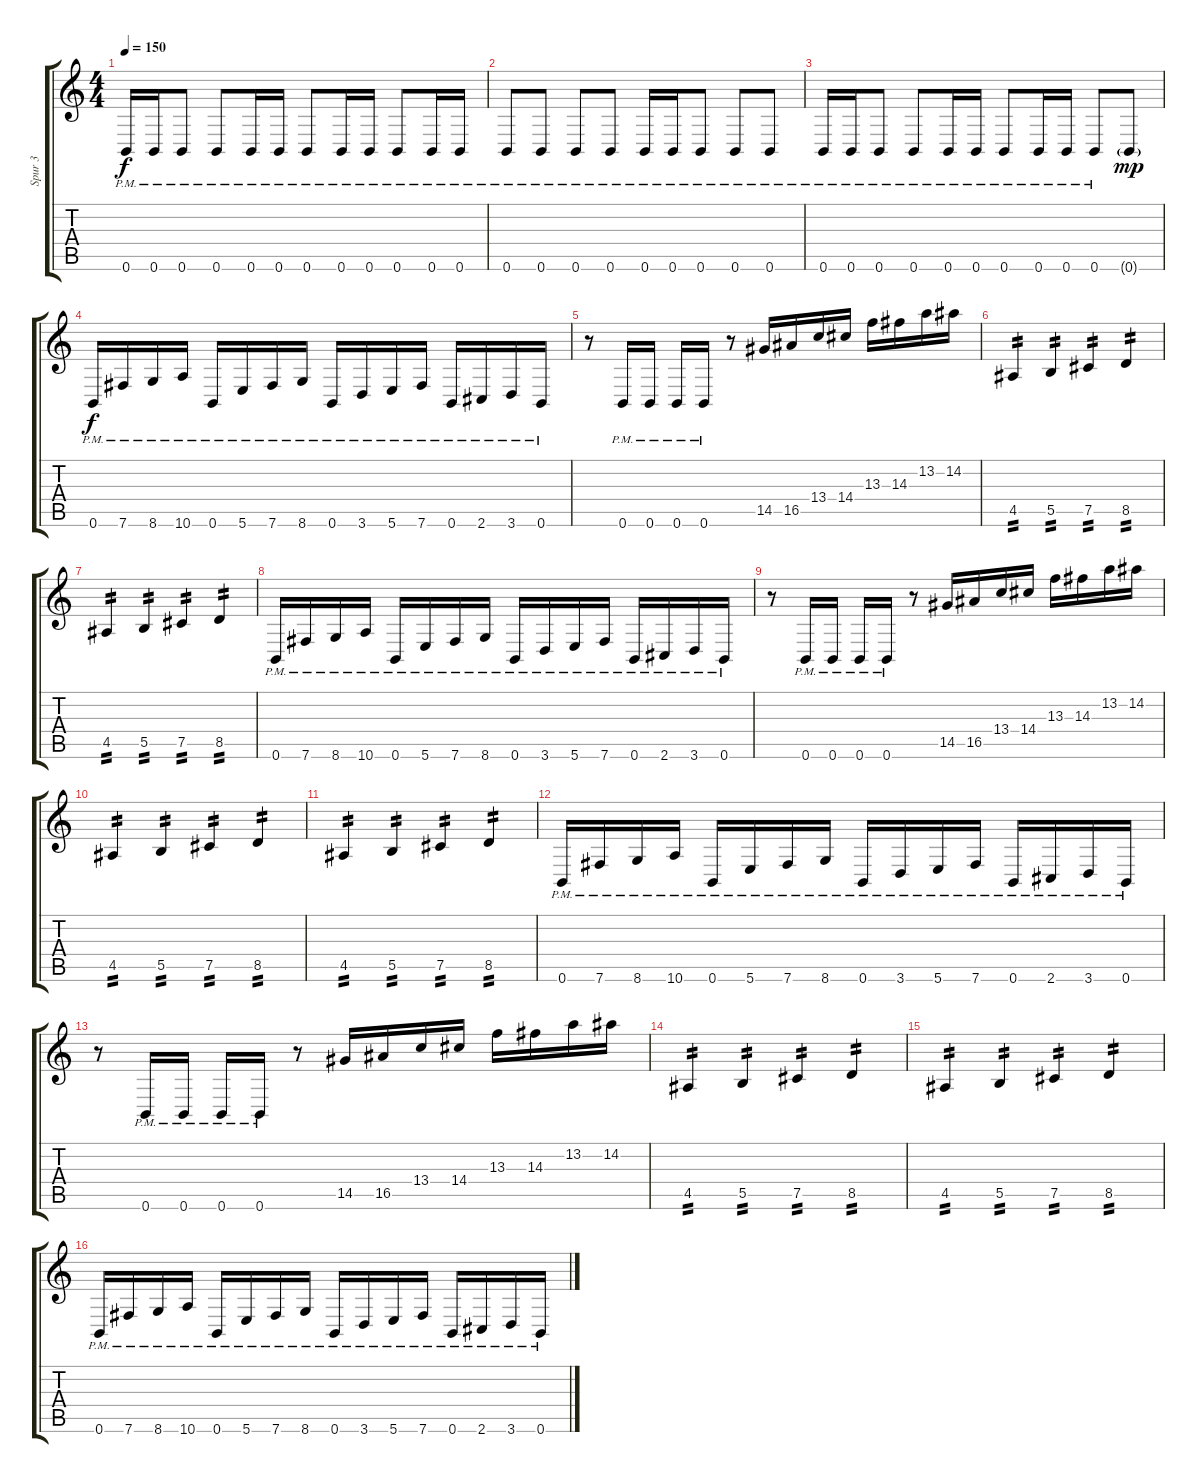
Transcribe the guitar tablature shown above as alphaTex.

\track ("Spur 3" "Spur 3") {instrument distortionguitar}
\staff {score tabs}
\tuning (Db4 Ab3 E3 B2 Gb2 B1) {hide}
\ts (4 4)
\tempo 150
\clef g2
\ks c
0.6{pm}.16{dy f} 0.6{pm}.16 0.6{pm}.8 0.6{pm}.8 0.6{pm}.16 0.6{pm}.16 0.6{pm}.8 0.6{pm}.16 0.6{pm}.16 0.6{pm}.8 0.6{pm}.16 0.6{pm}.16 |
0.6{pm}.8 0.6{pm}.8 0.6{pm}.8 0.6{pm}.8 0.6{pm}.16 0.6{pm}.16 0.6{pm}.8 0.6{pm}.8 0.6{pm}.8 |
0.6{pm}.16 0.6{pm}.16 0.6{pm}.8 0.6{pm}.8 0.6{pm}.16 0.6{pm}.16 0.6{pm}.8 0.6{pm}.16 0.6{pm}.16 0.6{pm}.8 0.6{g}.8{dy mp} |
0.6{pm}.16{dy f} 7.6{pm}.16 8.6{pm}.16 10.6{pm}.16 0.6{pm}.16 5.6{pm}.16 7.6{pm}.16 8.6{pm}.16 0.6{pm}.16 3.6{pm}.16 5.6{pm}.16 7.6{pm}.16 0.6{pm}.16 2.6{pm}.16 3.6{pm}.16 0.6{pm}.16 |
r.8 0.6{pm}.16 0.6{pm}.16 0.6{pm}.16 0.6{pm}.16 r.8 14.5.16 16.5.16 13.4.16 14.4.16 13.3.16 14.3.16 13.2.16 14.2.16 |
4.5.4{tp 2} 5.5.4{tp 2} 7.5.4{tp 2} 8.5.4{tp 2} |
4.5.4{tp 2} 5.5.4{tp 2} 7.5.4{tp 2} 8.5.4{tp 2} |
0.6{pm}.16 7.6{pm}.16 8.6{pm}.16 10.6{pm}.16 0.6{pm}.16 5.6{pm}.16 7.6{pm}.16 8.6{pm}.16 0.6{pm}.16 3.6{pm}.16 5.6{pm}.16 7.6{pm}.16 0.6{pm}.16 2.6{pm}.16 3.6{pm}.16 0.6{pm}.16 |
r.8 0.6{pm}.16 0.6{pm}.16 0.6{pm}.16 0.6{pm}.16 r.8 14.5.16 16.5.16 13.4.16 14.4.16 13.3.16 14.3.16 13.2.16 14.2.16 |
4.5.4{tp 2} 5.5.4{tp 2} 7.5.4{tp 2} 8.5.4{tp 2} |
4.5.4{tp 2} 5.5.4{tp 2} 7.5.4{tp 2} 8.5.4{tp 2} |
0.6{pm}.16 7.6{pm}.16 8.6{pm}.16 10.6{pm}.16 0.6{pm}.16 5.6{pm}.16 7.6{pm}.16 8.6{pm}.16 0.6{pm}.16 3.6{pm}.16 5.6{pm}.16 7.6{pm}.16 0.6{pm}.16 2.6{pm}.16 3.6{pm}.16 0.6{pm}.16 |
r.8 0.6{pm}.16 0.6{pm}.16 0.6{pm}.16 0.6{pm}.16 r.8 14.5.16 16.5.16 13.4.16 14.4.16 13.3.16 14.3.16 13.2.16 14.2.16 |
4.5.4{tp 2} 5.5.4{tp 2} 7.5.4{tp 2} 8.5.4{tp 2} |
4.5.4{tp 2} 5.5.4{tp 2} 7.5.4{tp 2} 8.5.4{tp 2} |
0.6{pm}.16 7.6{pm}.16 8.6{pm}.16 10.6{pm}.16 0.6{pm}.16 5.6{pm}.16 7.6{pm}.16 8.6{pm}.16 0.6{pm}.16 3.6{pm}.16 5.6{pm}.16 7.6{pm}.16 0.6{pm}.16 2.6{pm}.16 3.6{pm}.16 0.6{pm}.16
